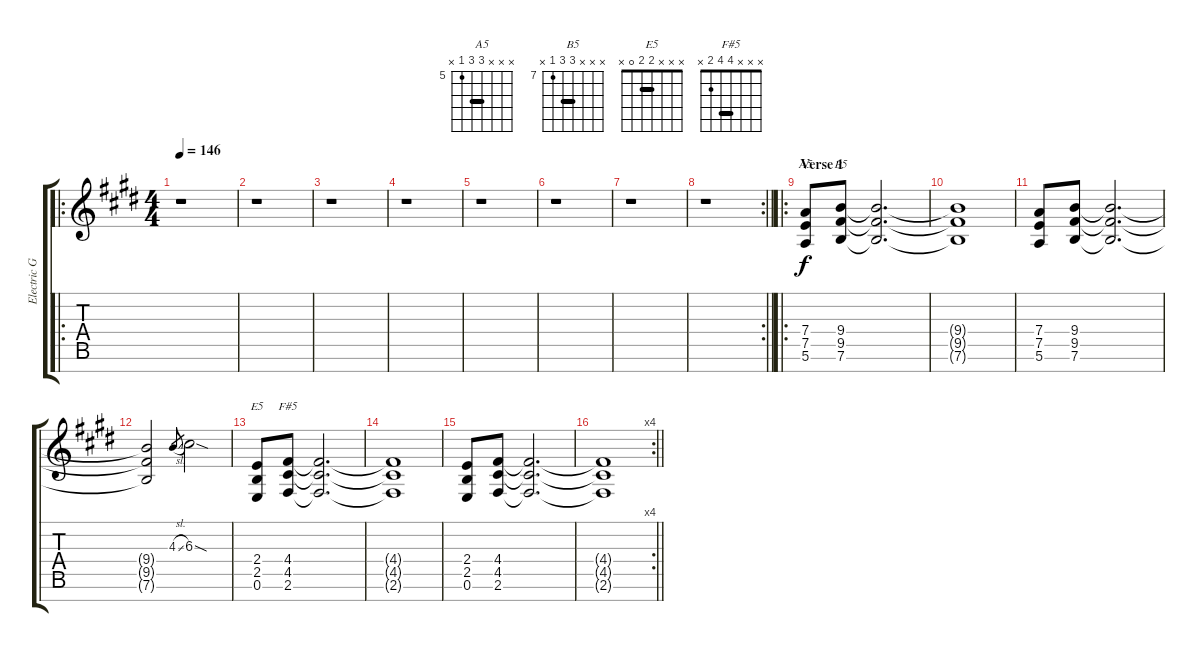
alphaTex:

\track ("Electric Guitar" "Electric G") {instrument distortionguitar}
\staff {score tabs}
\tuning (E4 B3 G3 D3 A2 E2 B1) {hide}
\chord ("A5" x x x 7 7 5 x) {firstfret 5 barre 7}
\chord ("B5" x x x 9 9 7 x) {firstfret 7 barre 9}
\chord ("E5" x x x 2 2 0 x) {barre 2}
\chord ("F#5" x x x 4 4 2 x) {barre 4}
\ro
\ts (4 4)
\tempo 146
\clef g2
\ks e
r.1{dy f instrument distortionguitar} |
r.1 |
r.1 |
r.1 |
r.1 |
r.1 |
r.1 |
\rc 2
\barLineRight lightlight
r.1 |
\ro
\section ("" "Verse 1")
(7.4 7.5 5.6).8{ch "A5"} (9.4 9.5 7.6).8{ch "B5"} (9.4{t} 9.5{t} 7.6{t}).2{d} |
(9.4{t} 9.5{t} 7.6{t}).1 |
(7.4 7.5 5.6).8 (9.4 9.5 7.6).8 (9.4{t} 9.5{t} 7.6{t}).2{d} |
(9.4{t} 9.5{t} 7.6{t}).2 4.3{sl}.8{gr} 6.3{sod}.2 |
(2.4 2.5 0.6).8{ch "E5"} (4.4 4.5 2.6).8{ch "F#5"} (4.4{t} 4.5{t} 2.6{t}).2{d} |
(4.4{t} 4.5{t} 2.6{t}).1 |
(2.4 2.5 0.6).8 (4.4 4.5 2.6).8 (4.4{t} 4.5{t} 2.6{t}).2{d} |
\rc 4
\barLineRight lightlight
(4.4{t} 4.5{t} 2.6{t}).1
